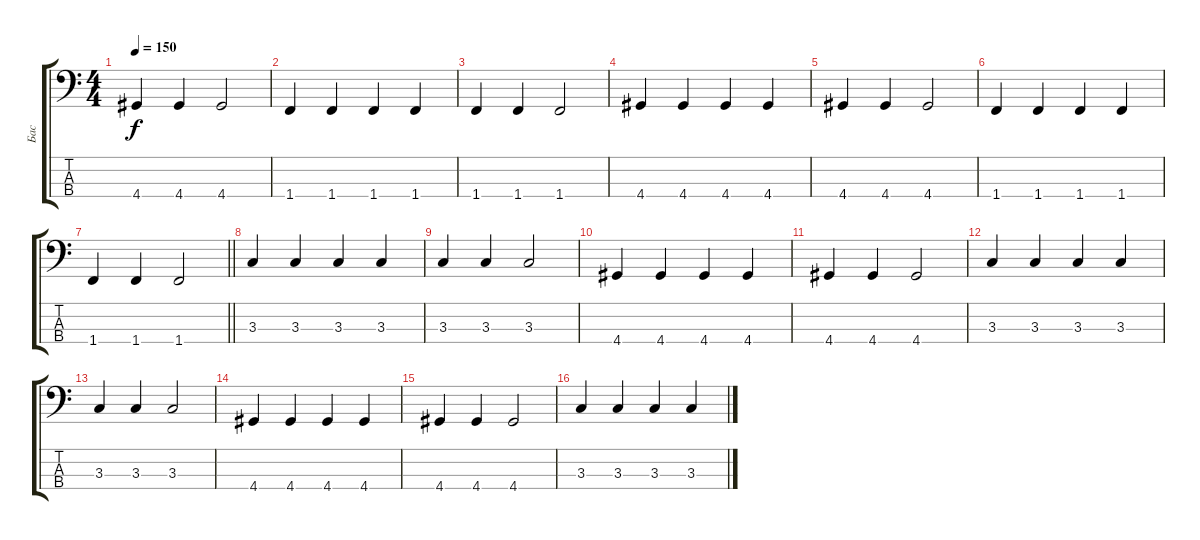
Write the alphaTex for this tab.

\track ("Бас" "Бас") {instrument electricbassfinger}
\staff {score tabs}
\tuning (G2 D2 A1 E1) {hide}
\ts (4 4)
\tempo 150
\clef f4
\ks c
4.4.4{dy f} 4.4.4 4.4.2 |
1.4.4 1.4.4 1.4.4 1.4.4 |
1.4.4 1.4.4 1.4.2 |
4.4.4 4.4.4 4.4.4 4.4.4 |
4.4.4 4.4.4 4.4.2 |
1.4.4 1.4.4 1.4.4 1.4.4 |
\barLineRight lightlight
1.4.4 1.4.4 1.4.2 |
3.3.4 3.3.4 3.3.4 3.3.4 |
3.3.4 3.3.4 3.3.2 |
4.4.4 4.4.4 4.4.4 4.4.4 |
4.4.4 4.4.4 4.4.2 |
3.3.4 3.3.4 3.3.4 3.3.4 |
3.3.4 3.3.4 3.3.2 |
4.4.4 4.4.4 4.4.4 4.4.4 |
4.4.4 4.4.4 4.4.2 |
3.3.4 3.3.4 3.3.4 3.3.4
